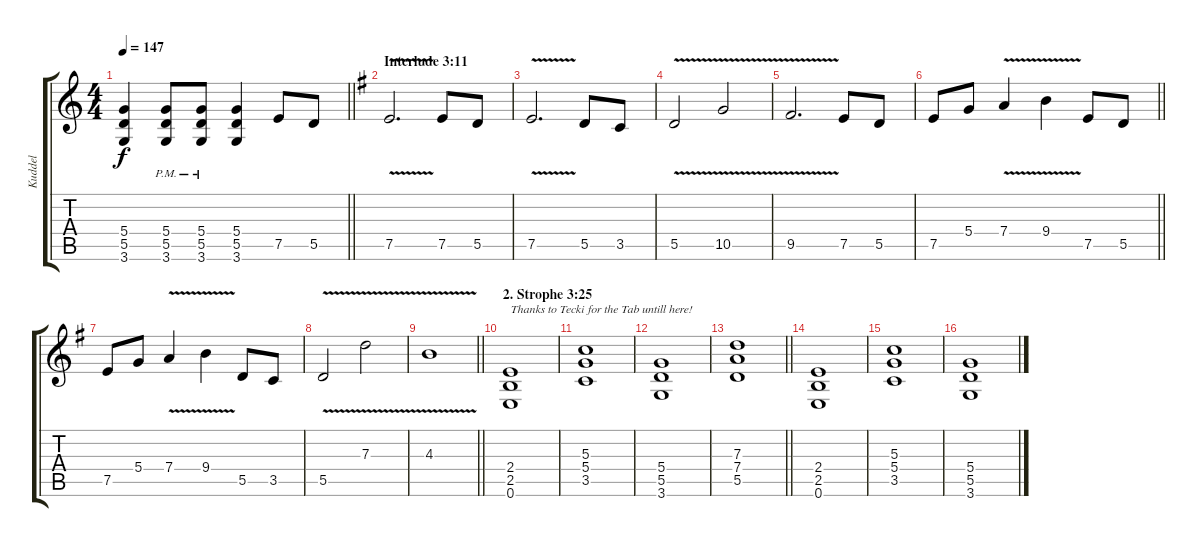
\track ("Kuddel" "Kuddel") {instrument overdrivenguitar}
\staff {score tabs}
\tuning (E4 B3 G3 D3 A2 E2) {hide}
\ts (4 4)
\tempo 147
\clef g2
\barLineRight lightlight
\ks c
(5.4 5.5 3.6).4{dy f} (5.4{pm} 5.5{pm} 3.6{pm}).8 (5.4{pm} 5.5{pm} 3.6{pm}).8 (5.4 5.5 3.6).4 7.5.8 5.5.8 |
\section ("" "Interlude 3:11")
\ks g
7.5{v}.2{d} 7.5.8 5.5.8 |
7.5{v}.2{d} 5.5.8 3.5.8 |
5.5{v}.2 10.5{v}.2 |
9.5{v}.2{d} 7.5.8 5.5.8 |
\barLineRight lightlight
7.5.8 5.4.8 7.4{v}.4 9.4{v}.4 7.5.8 5.5.8 |
7.5.8 5.4.8 7.4{v}.4 9.4{v}.4 5.5.8 3.5.8 |
5.5{v}.2 7.3{v}.2 |
\barLineRight lightlight
4.3{v}.1 |
\section ("" "2. Strophe 3:25")
(2.4 2.5 0.6).1{txt "Thanks to Tecki for the Tab untill here!"} |
(5.3 5.4 3.5).1 |
(5.4 5.5 3.6).1 |
\barLineRight lightlight
(7.3 7.4 5.5).1 |
(2.4 2.5 0.6).1 |
(5.3 5.4 3.5).1 |
(5.4 5.5 3.6).1
